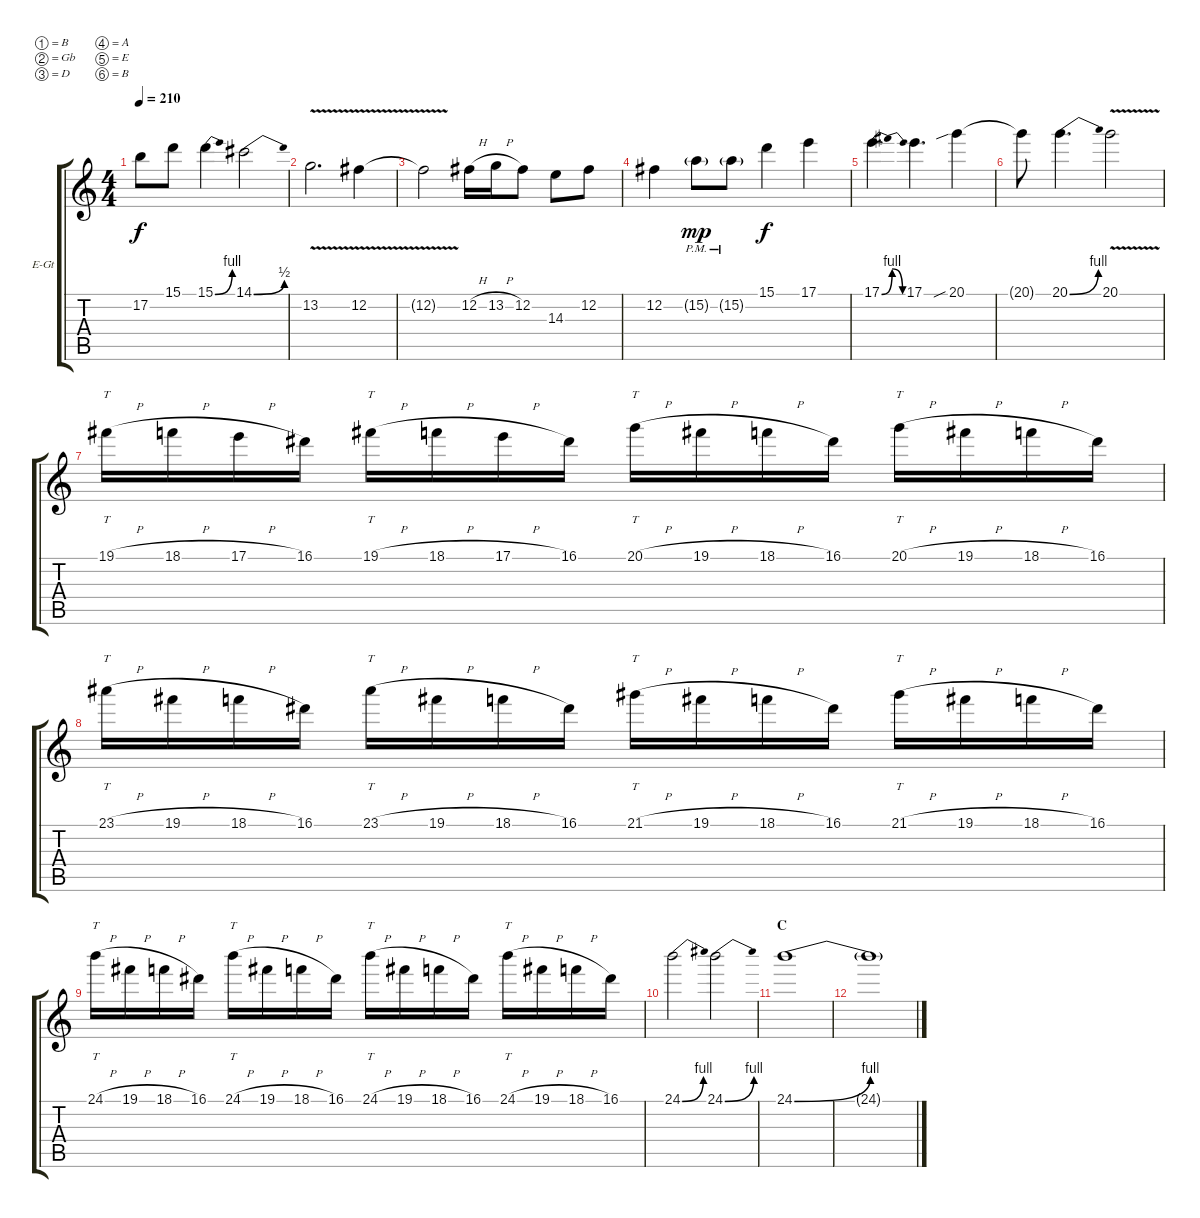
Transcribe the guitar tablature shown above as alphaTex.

\bracketExtendMode groupsimilarinstruments
\firstSystemTrackNameOrientation horizontal
\otherSystemsTrackNameOrientation horizontal
\track ("Lead Guitar" "E-Gt") {instrument distortionguitar}
\staff {score tabs}
\tuning (B3 Gb3 D3 A2 E2 B1)
\ts (4 4)
\tempo 210
\clef g2
\scale
0.243697
\ks c
17.2.8{dy f} 15.1.8 15.1{be (bend 0 0 60 4)}.4 14.1{be (bend 0 0 30 2)}.2 |
\scale
0.229381 13.2{v}.2{d} 12.2{v}.4 |
\scale
0.381443 12.2{v t}.2 12.2{h}.16 13.2{h}.16 12.2.8 14.3.8 12.2.8 |
\scale
0.389175 12.2.4 15.2{g pm}.8{dy mp} 15.2{g pm}.8 15.1.4{dy f} 17.1.4 |
\scale
0.180272 17.1{be (bendrelease 0 0 27 4 36.6 4 59.4 0)}.4{d} 17.1.4{d} 20.1{sib}.4 |
\scale
0.178571 20.1{t}.8 20.1{be (bend 0 0 0.6 4)}.4{d} 20.1{v}.2 |
\scale
0.641156 19.1{h}.16{tt} 18.1{h}.16 17.1{h}.16 16.1.16 19.1{h}.16{tt} 18.1{h}.16 17.1{h}.16 16.1.16 20.1{h}.16{tt} 19.1{h}.16 18.1{h}.16 16.1.16 20.1{h}.16{tt} 19.1{h}.16 18.1{h}.16 16.1.16 |
\scale
0.438882 23.1{h}.16{tt} 19.1{h}.16 18.1{h}.16 16.1.16 23.1{h}.16{tt} 19.1{h}.16 18.1{h}.16 16.1.16 21.1{h}.16{tt} 19.1{h}.16 18.1{h}.16 16.1.16 21.1{h}.16{tt} 19.1{h}.16 18.1{h}.16 16.1.16 |
\scale
0.454016 24.1{h}.16{tt} 19.1{h}.16 18.1{h}.16 16.1.16 24.1{h}.16{tt} 19.1{h}.16 18.1{h}.16 16.1.16 24.1{h}.16{tt} 19.1{h}.16 18.1{h}.16 16.1.16 24.1{h}.16{tt} 19.1{h}.16 18.1{h}.16 16.1.16 |
\scale
0.107101 24.1{be (bend 0 0 15 4)}.2 24.1{be (bend 0 0 15 4)}.2 |
\section ("" "C")
\scale
0.333333 24.1{be (bend 0 0 15 4)}.1 |
\scale
0.333333 24.1{be (hold 0 0 60 0) t}.1 |
\scale
0.333333 |
\scale
0.333333 |
\scale
0.333333 |
\scale
0.333333
